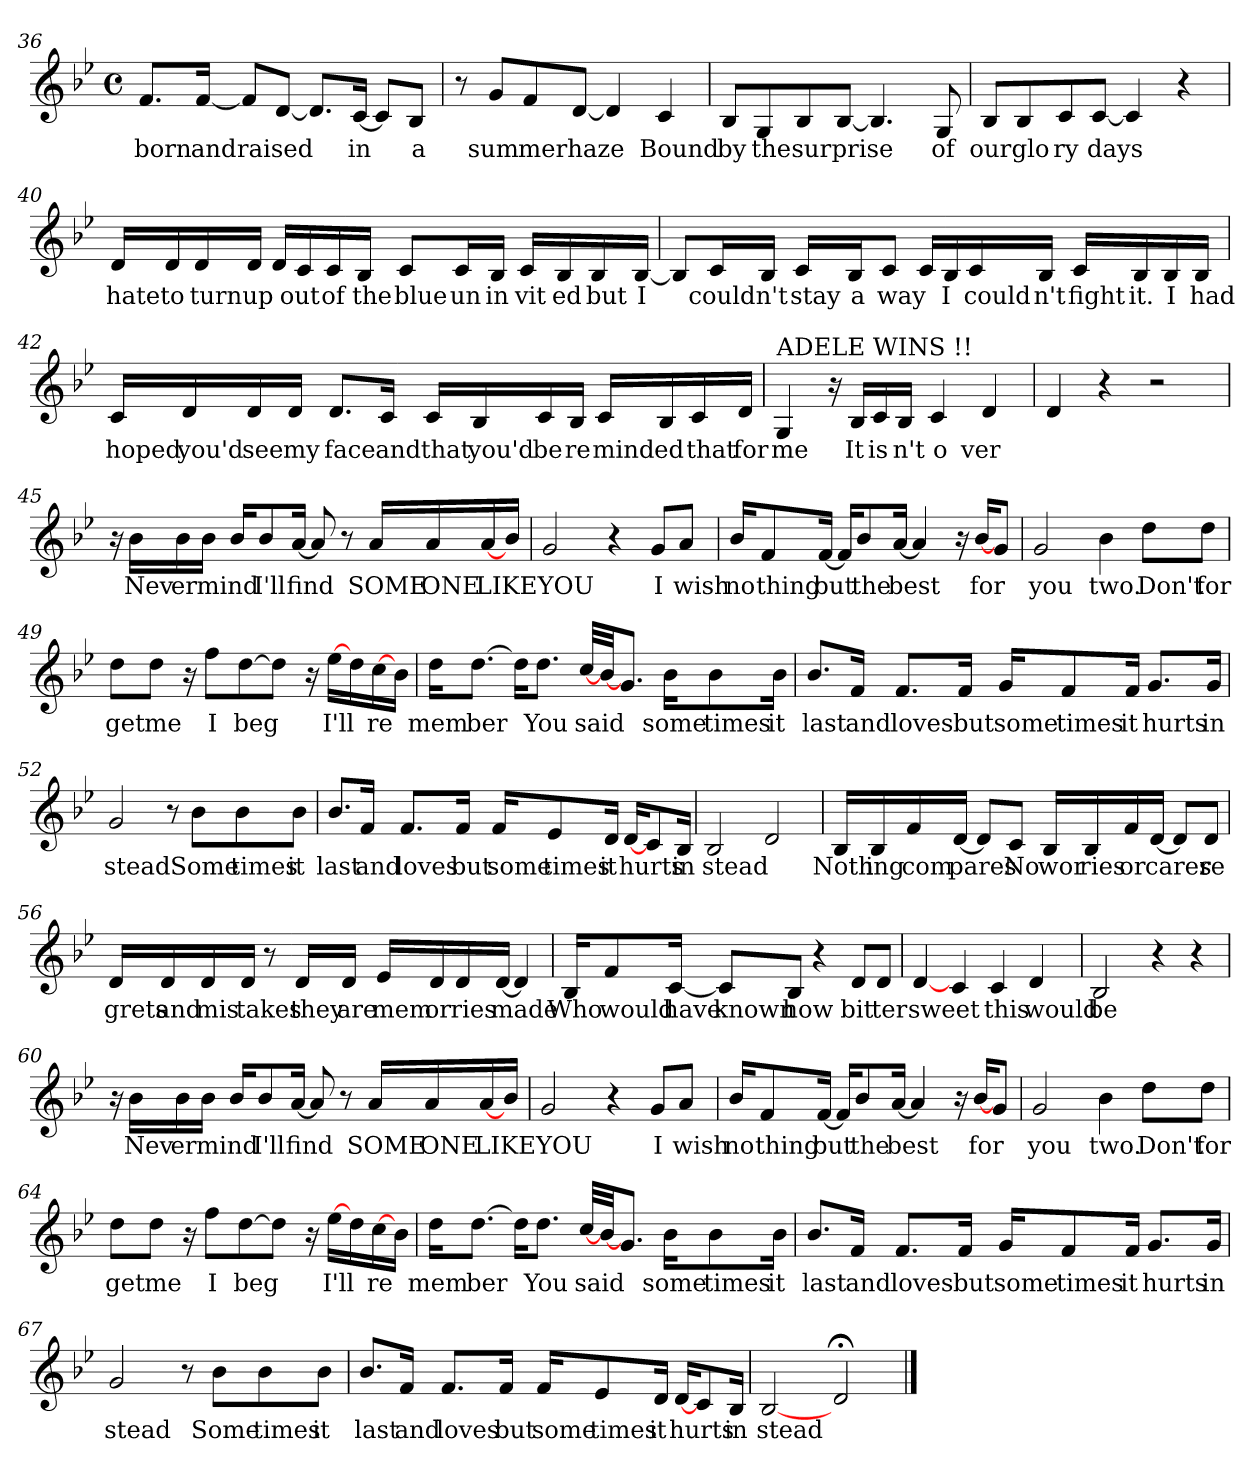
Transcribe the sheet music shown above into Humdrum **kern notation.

**kern	**text
*part1	*part1
*staff1	*staff1
*clefG2	*
*k[b-e-]	*
*B-:	*
*M4/4	*
*met(c)	*
=36	=36
8.f/L	born
[16f/Jk	and
8f/L]	raised
[8d/J	.
8.d/L]	.
[16c/Jk	in
8c/L]	.
8B-/J	a
=37	=37
8r	.
8g/L	sum
8f/	mer
[8d/J	haze
4d/]	.
4c/	Bound
!!LO:LB:g=z
=38	=38
8B-/L	by
8G/	the
8B-/	sur
[8B-/J	prise
4.B-/]	.
8G/	of
=39	=39
8B-/L	our
8B-/	glo
8c/	ry
[8c/J	days
4c/]	.
4r	.
!!LO:PB:g=z
=40	=40
16d/LL	hate
16d/	to
16d/	turn
16d/JJ	up
16d/LL	.
16c/	out
16c/	of
16B-/JJ	the
8c/L	blue
16c/L	un
16B-/JJ	in
16c/LL	vit
16B-/	ed
16B-/	but
[16B-/JJ	I
!!LO:LB:g=z
=41	=41
8B-/L]	.
16c/L	could
16B-/JJ	n't
16c/LL	stay
16B-/J	a
8c/J	way
16c/LL	.
16B-/	I
16c/	could
16B-/JJ	n't
16c/LL	fight
16B-/	it.
16B-/	I
16B-/JJ	had
!!LO:LB:g=z
=42	=42
16c/LL	hoped
16d/	you'd
16d/	see
16d/JJ	my
8.d/L	face
16c/Jk	and
16c/LL	that
16B-/	you'd
16c/	be
16B-/JJ	re
16c/LL	mind
16B-/	ed
16c/	that
16d/JJ	for
=43	=43
!LO:TX:a:t=ADELE WINS !!	!
4G/	me
16r	.
16B-/LL	It
16c/	is
16B-/JJ	n't
4c/	o
4d/	ver
=44	=44
4d/	.
4r	.
2r	.
!!LO:LB:g=z
=45	=45
16r	.
16b-\LL	Nev
16b-\	er
16b-\JJ	mind
16b-/KL	.
8b-/	I'll
[16a/Jk	find
8a/]	.
8r	.
16a/LL	SOME
16a/	ONE
[16a/	LIKE
16b-/JJ	.
=46	=46
2g/	YOU
4r	.
8g/L	I
8a/J	wish
!!LO:LB:g=z
=47	=47
16b-/KL	no
8f/	thing
[16f/Jk	but
16f/KL]	.
8b-/	the
[16a/Jk	best
4a/]	.
16r	.
[16b-/KL	for
8g/J	.
=48	=48
2g/	you
4b-\	two.
8dd\L	Don't
8dd\J	for
=49	=49
8dd\L	get
8dd\J	me
16r	.
8ff\L	I
[8dd\	beg
8dd\J]	.
16r	.
[16ee-\LL	I'll
16dd\	.
[16cc\	re
16b-\JJ	.
!!LO:LB:g=z
=50	=50
16dd\KL	mem
[8.dd\J	ber
16dd\KL]	.
8.dd\J	You
[32cc/LLL	said
[32b-/JJ	.
8.g/J	.
16b-\KL	some
8b-\	times
16b-\Jk	it
=51	=51
8.b-/L	last
16f/Jk	and
8.f/L	loves
16f/Jk	but
16g/KL	some
8f/	times
16f/Jk	it
8.g/L	hurts
16g/Jk	in
!!LO:LB:g=z
=52	=52
2g/	stead
8r	.
8b-\L	Some
8b-\	times
8b-\J	it
=53	=53
8.b-/L	last
16f/Jk	and
8.f/L	loves
16f/Jk	but
16f/KL	some
8e-/	times
16d/Jk	it
[16d/KL	hurts
8c/	.
16B-/Jk	in
=54	=54
2B-/	stead
2d/	.
!!LO:LB:g=z
=55	=55
16B-/LL	Noth
16B-/	ing
16f/	com
[16d/JJ	pares
8d/L]	.
8c/J	No
16B-/LL	wor
16B-/	ries
16f/	or
[16d/JJ	cares
8d/L]	.
8d/J	re
=56	=56
16d/LL	grets
16d/	and
16d/	mis
16d/JJ	takes
8r	.
16d/LL	they
16d/JJ	are
16e-/LL	mem
16d/	or
16d/	ries
[16d/JJ	made
4d/]	.
!!LO:LB:g=z
=57	=57
16B-/KL	Who
8f/	would
[16c/Jk	have
8c/L]	known
8B-/J	how
4r	.
8d/L	bit
8d/J	ter
=58	=58
[4d/	sweet
4c/	.
4c/	this
4d/	would
=59	=59
2B-/	be
4r	.
4r	.
!!LO:PB:g=z
=60	=60
16r	.
16b-\LL	Nev
16b-\	er
16b-\JJ	mind
16b-/KL	.
8b-/	I'll
[16a/Jk	find
8a/]	.
8r	.
16a/LL	SOME
16a/	ONE
[16a/	LIKE
16b-/JJ	.
=61	=61
2g/	YOU
4r	.
8g/L	I
8a/J	wish
!!LO:LB:g=z
=62	=62
16b-/KL	no
8f/	thing
[16f/Jk	but
16f/KL]	.
8b-/	the
[16a/Jk	best
4a/]	.
16r	.
[16b-/KL	for
8g/J	.
=63	=63
2g/	you
4b-\	two.
8dd\L	Don't
8dd\J	for
!!LO:LB:g=z
=64	=64
8dd\L	get
8dd\J	me
16r	.
8ff\L	I
[8dd\	beg
8dd\J]	.
16r	.
[16ee-\LL	I'll
16dd\	.
[16cc\	re
16b-\JJ	.
=65	=65
16dd\KL	mem
[8.dd\J	ber
16dd\KL]	.
8.dd\J	You
[32cc/LLL	said
[32b-/JJ	.
8.g/J	.
16b-\KL	some
8b-\	times
16b-\Jk	it
!!LO:LB:g=z
=66	=66
8.b-/L	last
16f/Jk	and
8.f/L	loves
16f/Jk	but
16g/KL	some
8f/	times
16f/Jk	it
8.g/L	hurts
16g/Jk	in
=67	=67
2g/	stead
8r	.
8b-\L	Some
8b-\	times
8b-\J	it
!!LO:LB:g=z
=68	=68
8.b-/L	last
16f/Jk	and
8.f/L	loves
16f/Jk	but
16f/KL	some
8e-/	times
16d/Jk	it
[16d/KL	hurts
8c/	.
16B-/Jk	in
=69	=69
[2B-/	stead
2d;/	.
==	==
*-	*-
